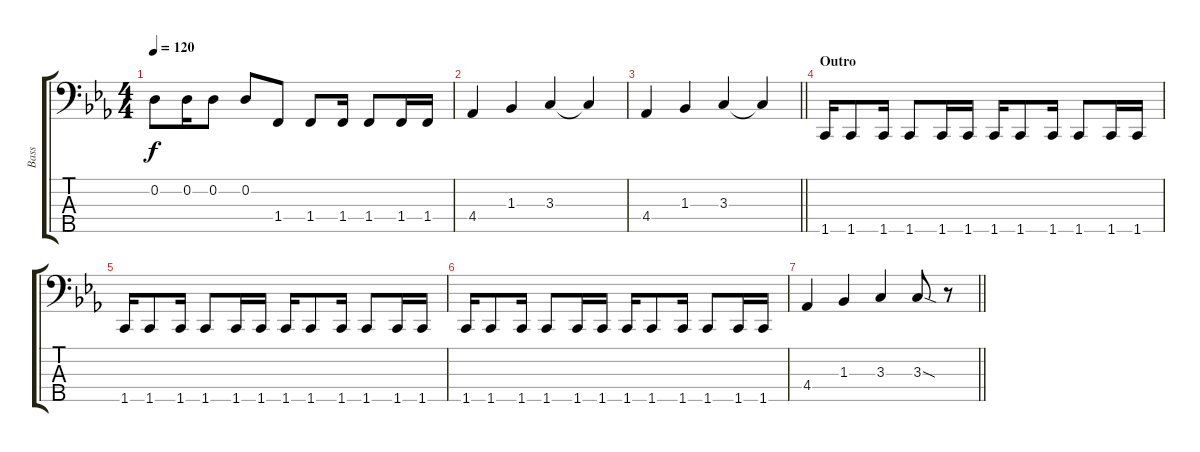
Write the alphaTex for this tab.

\track ("Bass" "Bass") {instrument electricbasspick}
\staff {score tabs}
\tuning (G2 D2 A1 E1 B0) {hide}
\ts (4 4)
\tempo 120
\clef f4
\ks cminor
0.2.8{dy f} 0.2.16 0.2.8 0.2.8 1.4.8 1.4.8 1.4.16 1.4.8 1.4.16 1.4.16 |
4.4.4 1.3.4 3.3.4 3.3{t}.4 |
\barLineRight lightlight
4.4.4 1.3.4 3.3.4 3.3{t}.4 |
\section ("" "Outro")
1.5.16 1.5.8 1.5.16 1.5.8 1.5.16 1.5.16 1.5.16 1.5.8 1.5.16 1.5.8 1.5.16 1.5.16 |
1.5.16 1.5.8 1.5.16 1.5.8 1.5.16 1.5.16 1.5.16 1.5.8 1.5.16 1.5.8 1.5.16 1.5.16 |
1.5.16 1.5.8 1.5.16 1.5.8 1.5.16 1.5.16 1.5.16 1.5.8 1.5.16 1.5.8 1.5.16 1.5.16 |
\barLineRight lightlight
4.4.4 1.3.4 3.3.4 3.3{sod}.8 r.8
